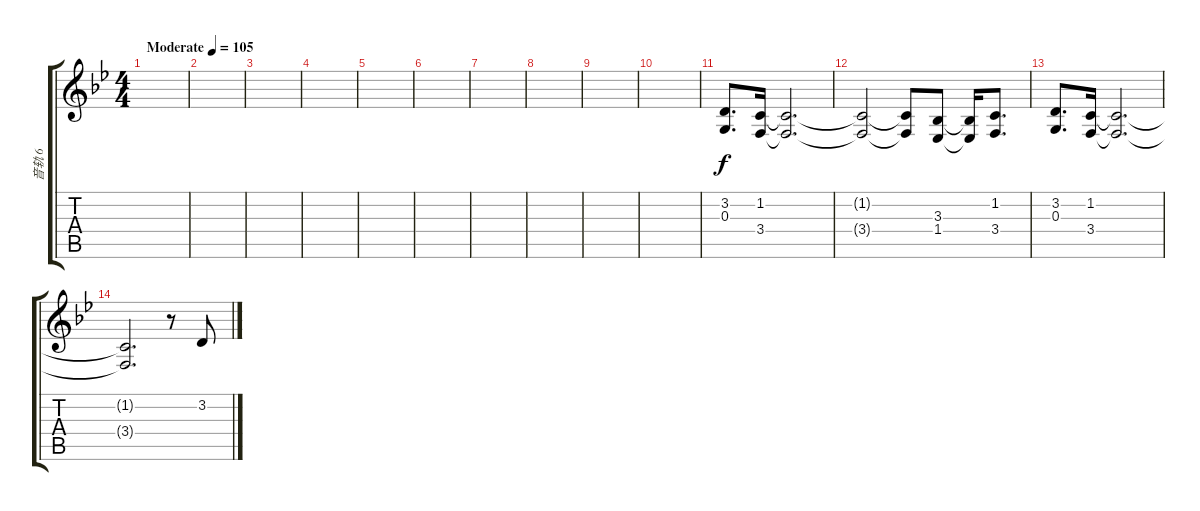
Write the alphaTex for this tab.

\track ("音轨 6" "音轨 6") {instrument violin}
\staff {score tabs}
\tuning (E4 B3 G3 D3 A2 E2) {hide}
\ts (4 4)
\tempo (105 "Moderate")
\clef g2
\ks bb
|
|
|
|
|
|
|
|
|
|
(3.2 0.3).8{d} (1.2 3.4).16 (1.2{t} 3.4{t}).2{d} |
(1.2{t} 3.4{t}).2 (1.2{t} 3.4{t}).8 (3.3 1.4).8 (3.3{t} 1.4{t}).16 (1.2 3.4).8{d} |
(3.2 0.3).8{d} (1.2 3.4).16 (1.2{t} 3.4{t}).2{d} |
(1.2{t} 3.4{t}).2{d} r.8 3.2.8
